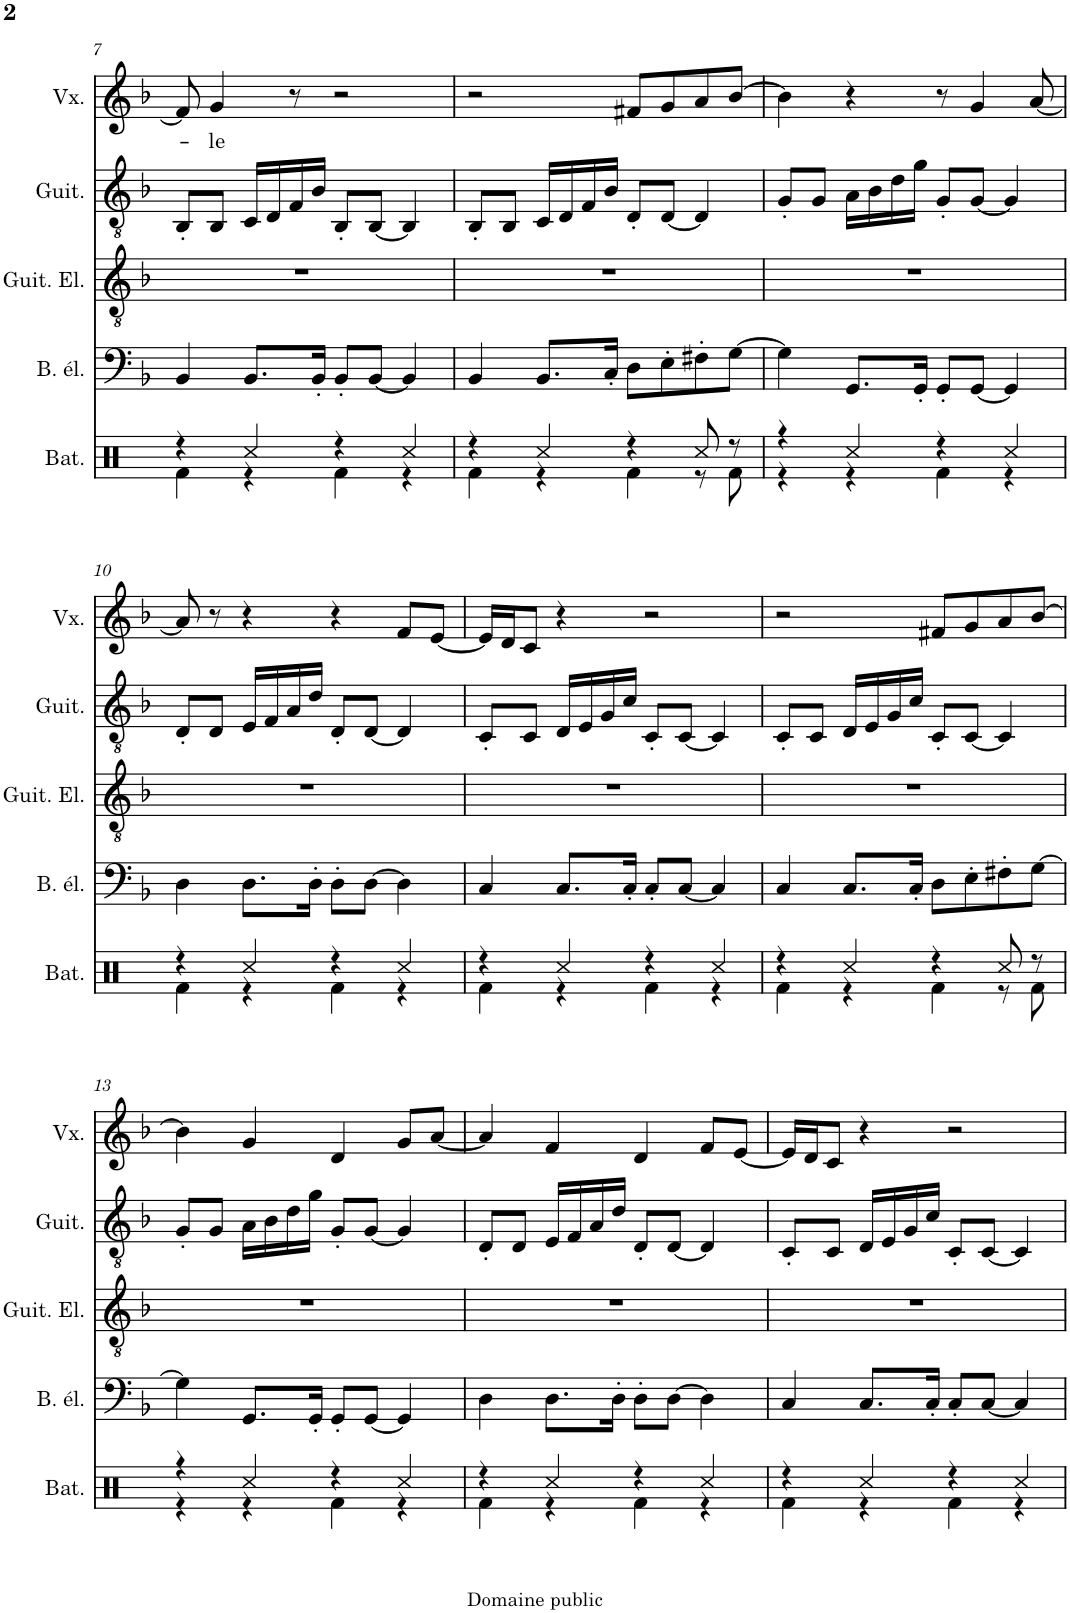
**kern	**kern	**kern	**kern	**kern	**text
*part5	*part4	*part3	*part2	*part1	*part1
*staff5	*staff4	*staff3	*staff2	*staff1	*staff1
*I"Batterie	*I"Basse électrique	*I"Guitare électrique	*I"Guitare acoustique	*I"Voix	*
*I'Bat.	*I'B. él.	*I'Guit. El.	*I'Guit.	*I'Vx.	*
!!LO:PB:g=z
*clefX	*clefF4	*clefGv2	*clefGv2	*clefG2	*
*	*Trd7c12	*	*	*	*
*k[]	*k[b-]	*k[b-]	*k[b-]	*k[b-]	*
*M4/4	*M4/4	*M4/4	*M4/4	*M4/4	*
=7	=7	=7	=7	=7	=7
*^	*	*	*	*	*
4r	4Rf\	4BB-/	1r	8BB-'/L	8f/]	.
!	!	!	!	!	!	!LO:LY:b
.	.	.	.	8BB-/J	4g/	-le
4Rcc/	4r	8.BB-/L	.	16C/LL	.	.
.	.	.	.	16D/	.	.
.	.	.	.	16F/	8r	.
.	.	16BB-'/Jk	.	16B-/JJ	.	.
4r	4Rf\	8BB-'/L	.	8BB-'/L	2r	.
.	.	[8BB-/J	.	[8BB-/J	.	.
4Rcc/	4r	4BB-/]	.	4BB-/]	.	.
=8	=8	=8	=8	=8	=8	=8
4r	4Rf\	4BB-/	1r	8BB-'/L	2r	.
.	.	.	.	8BB-/J	.	.
4Rcc/	4r	8.BB-/L	.	16C/LL	.	.
.	.	.	.	16D/	.	.
.	.	.	.	16F/	.	.
.	.	16C'/Jk	.	16B-/JJ	.	.
4r	4Rf\	8D\L	.	8D'/L	8f#X/L	.
.	.	8E'\	.	[8D/J	8g/	.
8Rcc/	8r	8F#X'\	.	4D/]	8a/	.
8r	8Rf\	[8G\J	.	.	[8b-/J	.
=9	=9	=9	=9	=9	=9	=9
4r	4r	4G\]	1r	8G'/L	4b-\]	.
.	.	.	.	8G/J	.	.
4Rcc/	4r	8.GG/L	.	16A\LL	4r	.
.	.	.	.	16B-\	.	.
.	.	.	.	16d\	.	.
.	.	16GG'/Jk	.	16g\JJ	.	.
4r	4Rf\	8GG'/L	.	8G'/L	8r	.
.	.	[8GG/J	.	[8G/J	4g/	.
4Rcc/	4r	4GG/]	.	4G/]	.	.
.	.	.	.	.	[8a/	.
!!LO:LB:g=z
=10	=10	=10	=10	=10	=10	=10
4r	4Rf\	4D\	1r	8D'/L	8a/]	.
.	.	.	.	8D/J	8r	.
4Rcc/	4r	8.D\L	.	16E/LL	4r	.
.	.	.	.	16F/	.	.
.	.	.	.	16A/	.	.
.	.	16D'\Jk	.	16d/JJ	.	.
4r	4Rf\	8D'\L	.	8D'/L	4r	.
.	.	[8D\J	.	[8D/J	.	.
4Rcc/	4r	4D\]	.	4D/]	8f/L	.
.	.	.	.	.	[8e/J	.
=11	=11	=11	=11	=11	=11	=11
4r	4Rf\	4C/	1r	8C'/L	16e/LL]	.
.	.	.	.	.	16d/J	.
.	.	.	.	8C/J	8c/J	.
4Rcc/	4r	8.C/L	.	16D/LL	4r	.
.	.	.	.	16E/	.	.
.	.	.	.	16G/	.	.
.	.	16C'/Jk	.	16c/JJ	.	.
4r	4Rf\	8C'/L	.	8C'/L	2r	.
.	.	[8C/J	.	[8C/J	.	.
4Rcc/	4r	4C/]	.	4C/]	.	.
=12	=12	=12	=12	=12	=12	=12
4r	4Rf\	4C/	1r	8C'/L	2r	.
.	.	.	.	8C/J	.	.
4Rcc/	4r	8.C/L	.	16D/LL	.	.
.	.	.	.	16E/	.	.
.	.	.	.	16G/	.	.
.	.	16C'/Jk	.	16c/JJ	.	.
4r	4Rf\	8D\L	.	8C'/L	8f#X/L	.
.	.	8E'\	.	[8C/J	8g/	.
8Rcc/	8r	8F#X'\	.	4C/]	8a/	.
8r	8Rf\	[8G\J	.	.	[8b-/J	.
!!LO:LB:g=z
=13	=13	=13	=13	=13	=13	=13
4r	4r	4G\]	1r	8G'/L	4b-\]	.
.	.	.	.	8G/J	.	.
4Rcc/	4r	8.GG/L	.	16A\LL	4g/	.
.	.	.	.	16B-\	.	.
.	.	.	.	16d\	.	.
.	.	16GG'/Jk	.	16g\JJ	.	.
4r	4Rf\	8GG'/L	.	8G'/L	4d/	.
.	.	[8GG/J	.	[8G/J	.	.
4Rcc/	4r	4GG/]	.	4G/]	8g/L	.
.	.	.	.	.	[8a/J	.
=14	=14	=14	=14	=14	=14	=14
4r	4Rf\	4D\	1r	8D'/L	4a/]	.
.	.	.	.	8D/J	.	.
4Rcc/	4r	8.D\L	.	16E/LL	4f/	.
.	.	.	.	16F/	.	.
.	.	.	.	16A/	.	.
.	.	16D'\Jk	.	16d/JJ	.	.
4r	4Rf\	8D'\L	.	8D'/L	4d/	.
.	.	[8D\J	.	[8D/J	.	.
4Rcc/	4r	4D\]	.	4D/]	8f/L	.
.	.	.	.	.	[8e/J	.
=15	=15	=15	=15	=15	=15	=15
4r	4Rf\	4C/	1r	8C'/L	16e/LL]	.
.	.	.	.	.	16d/J	.
.	.	.	.	8C/J	8c/J	.
4Rcc/	4r	8.C/L	.	16D/LL	4r	.
.	.	.	.	16E/	.	.
.	.	.	.	16G/	.	.
.	.	16C'/Jk	.	16c/JJ	.	.
4r	4Rf\	8C'/L	.	8C'/L	2r	.
.	.	[8C/J	.	[8C/J	.	.
4Rcc/	4r	4C/]	.	4C/]	.	.
*v	*v	*	*	*	*	*
=	=	=	=	=	=
*-	*-	*-	*-	*-	*-
